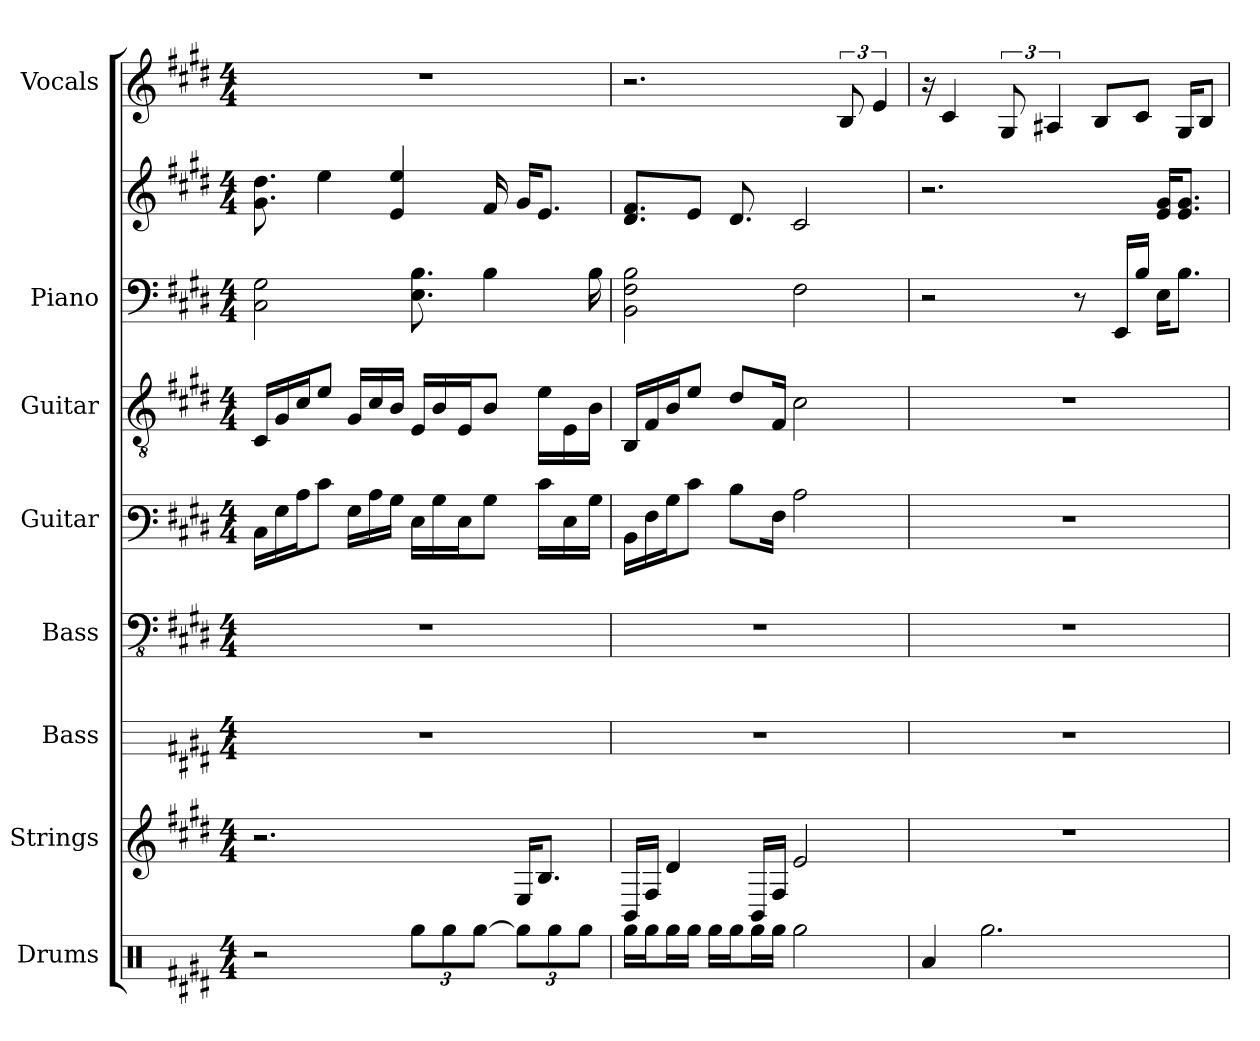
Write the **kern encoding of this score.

**kern	**kern	**kern	**kern	**kern	**kern	**kern	**kern	**kern
*part8	*part7	*part6	*part5	*part4	*part3	*part2	*part2	*part1
*staff9	*staff8	*staff7	*staff6	*staff5	*staff4	*staff3	*staff2	*staff1
*I"Drums	*I"Strings	*I"Bass	*I"Bass	*I"Guitar	*I"Guitar	*I"Piano	*	*I"Vocals
*	*	*stria4	*	*stria6	*	*	*	*
*clefX	*clefG2	*	*clefFv4	*	*clefGv2	*clefF4	*clefG2	*clefG2
*k[f#c#g#d#]	*k[f#c#g#d#]	*k[f#c#g#d#]	*k[f#c#g#d#]	*k[f#c#g#d#]	*k[f#c#g#d#]	*k[f#c#g#d#]	*k[f#c#g#d#]	*k[f#c#g#d#]
*E:	*E:	*E:	*E:	*E:	*E:	*E:	*E:	*E:
*M4/4	*M4/4	*M4/4	*M4/4	*M4/4	*M4/4	*M4/4	*M4/4	*M4/4
*MM75	*MM75	*MM75	*MM75	*MM75	*MM75	*MM75	*MM75	*MM75
=1	=1	=1	=1	=1	=1	=1	=1	=1
2r	2.r	1r	1r	16C#LL	16C#/LL	2C# 2G#	8.g# 8.dd#	1r
.	.	.	.	16G#J	16G#/J	.	.	.
.	.	.	.	16c#K	16c#/K	.	.	.
.	.	.	.	8eJ	8e/J	.	4ee	.
.	.	.	.	16G#LL	16G#/LL	.	.	.
.	.	.	.	16c#	16c#/	.	.	.
.	.	.	.	16BJJ	16B/JJ	.	4ee 4e	.
12RggL	.	.	.	16ELL	16E/LL	8.E 8.B	.	.
.	.	.	.	16BJ	16B/J	.	.	.
12Rgg	.	.	.	.	.	.	.	.
.	.	.	.	16EK	16E/K	.	.	.
[12RggJ	.	.	.	.	.	.	.	.
.	.	.	.	8BJ	8B/J	4B	16f#	.
12RggL]	16E/KL	.	.	.	.	.	16g#/KL	.
.	8.B/J	.	.	16eLL	16e\LL	.	8.e/J	.
12Rgg	.	.	.	.	.	.	.	.
.	.	.	.	16E	16E\	.	.	.
12RggJ	.	.	.	.	.	.	.	.
.	.	.	.	16BJJ	16B\JJ	16B	.	.
=2	=2	=2	=2	=2	=2	=2	=2	=2
16RggLL	16BB/LL	1r	1r	16BBLL	16BB/LL	2BB 2F# 2B	8.d#/ 8.f#/L	2.r
16RggJ	16F#/JJ	.	.	16F#J	16F#/J	.	.	.
16RggL	4d#	.	.	16BK	16B/K	.	.	.
16RggJJ	.	.	.	8eJ	8e/J	.	8e/J	.
16RggLL	.	.	.	.	.	.	.	.
16RggJ	.	.	.	8d#L	8d#/L	.	8.d#	.
16RggL	16BB/LL	.	.	.	.	.	.	.
16RggJJ	16F#/JJ	.	.	16F#Jk	16F#/Jk	.	.	.
2Rgg	2e	.	.	2c#	2c#	2F#	2c#	.
.	.	.	.	.	.	.	.	12B
.	.	.	.	.	.	.	.	6e
=3	=3	=3	=3	=3	=3	=3	=3	=3
4Ra	1r	1r	1r	1r	1r	2r	2.r	16r
.	.	.	.	.	.	.	.	4c#
2.Rgg	.	.	.	.	.	.	.	.
.	.	.	.	.	.	.	.	12G#
.	.	.	.	.	.	.	.	6A#X
.	.	.	.	.	.	8r	.	.
.	.	.	.	.	.	.	.	8B/L
.	.	.	.	.	.	16EE/LL	.	.
.	.	.	.	.	.	16B/JJ	.	8c#/J
.	.	.	.	.	.	16E\KL	16e/ 16g#/KL	.
.	.	.	.	.	.	8.B\J	8.e/ 8.g#/J	16G#/KL
.	.	.	.	.	.	.	.	8B/J
=	=	=	=	=	=	=	=	=
*-	*-	*-	*-	*-	*-	*-	*-	*-
